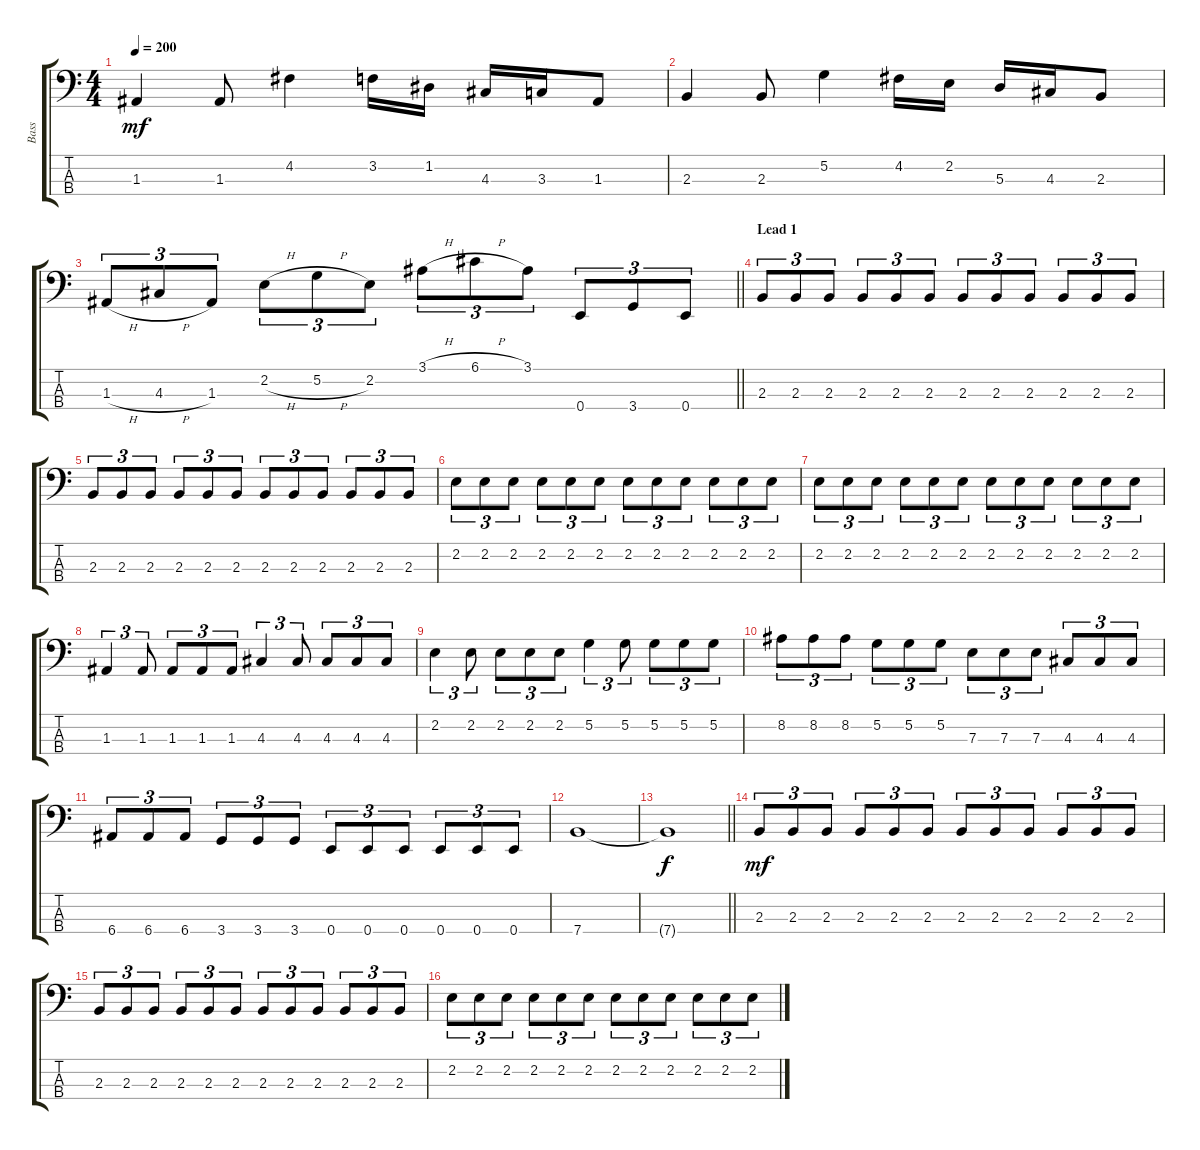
\track ("Bass" "Bass") {instrument electricbassfinger}
\staff {score tabs}
\tuning (G2 D2 A1 E1) {hide}
\ts (4 4)
\tempo 200
\clef f4
\ks c
1.3.4{dy mf} 1.3.8 4.2.4 3.2.16 1.2.16 4.3.16 3.3.16 1.3.8 |
2.3.4 2.3.8 5.2.4 4.2.16 2.2.16 5.3.16 4.3.16 2.3.8 |
\barLineRight lightlight
1.3{h}.8{tu (3 2)} 4.3{h}.8{tu (3 2)} 1.3.8{tu (3 2)} 2.2{h}.8{tu (3 2)} 5.2{h}.8{tu (3 2)} 2.2.8{tu (3 2)} 3.1{h}.8{tu (3 2)} 6.1{h}.8{tu (3 2)} 3.1.8{tu (3 2)} 0.4.8{tu (3 2)} 3.4.8{tu (3 2)} 0.4.8{tu (3 2)} |
\section ("" "Lead 1")
2.3.8{tu (3 2)} 2.3.8{tu (3 2)} 2.3.8{tu (3 2)} 2.3.8{tu (3 2)} 2.3.8{tu (3 2)} 2.3.8{tu (3 2)} 2.3.8{tu (3 2)} 2.3.8{tu (3 2)} 2.3.8{tu (3 2)} 2.3.8{tu (3 2)} 2.3.8{tu (3 2)} 2.3.8{tu (3 2)} |
2.3.8{tu (3 2)} 2.3.8{tu (3 2)} 2.3.8{tu (3 2)} 2.3.8{tu (3 2)} 2.3.8{tu (3 2)} 2.3.8{tu (3 2)} 2.3.8{tu (3 2)} 2.3.8{tu (3 2)} 2.3.8{tu (3 2)} 2.3.8{tu (3 2)} 2.3.8{tu (3 2)} 2.3.8{tu (3 2)} |
2.2.8{tu (3 2)} 2.2.8{tu (3 2)} 2.2.8{tu (3 2)} 2.2.8{tu (3 2)} 2.2.8{tu (3 2)} 2.2.8{tu (3 2)} 2.2.8{tu (3 2)} 2.2.8{tu (3 2)} 2.2.8{tu (3 2)} 2.2.8{tu (3 2)} 2.2.8{tu (3 2)} 2.2.8{tu (3 2)} |
2.2.8{tu (3 2)} 2.2.8{tu (3 2)} 2.2.8{tu (3 2)} 2.2.8{tu (3 2)} 2.2.8{tu (3 2)} 2.2.8{tu (3 2)} 2.2.8{tu (3 2)} 2.2.8{tu (3 2)} 2.2.8{tu (3 2)} 2.2.8{tu (3 2)} 2.2.8{tu (3 2)} 2.2.8{tu (3 2)} |
1.3.4{tu (3 2)} 1.3.8{tu (3 2)} 1.3.8{tu (3 2)} 1.3.8{tu (3 2)} 1.3.8{tu (3 2)} 4.3.4{tu (3 2)} 4.3.8{tu (3 2)} 4.3.8{tu (3 2)} 4.3.8{tu (3 2)} 4.3.8{tu (3 2)} |
2.2.4{tu (3 2)} 2.2.8{tu (3 2)} 2.2.8{tu (3 2)} 2.2.8{tu (3 2)} 2.2.8{tu (3 2)} 5.2.4{tu (3 2)} 5.2.8{tu (3 2)} 5.2.8{tu (3 2)} 5.2.8{tu (3 2)} 5.2.8{tu (3 2)} |
8.2.8{tu (3 2)} 8.2.8{tu (3 2)} 8.2.8{tu (3 2)} 5.2.8{tu (3 2)} 5.2.8{tu (3 2)} 5.2.8{tu (3 2)} 7.3.8{tu (3 2)} 7.3.8{tu (3 2)} 7.3.8{tu (3 2)} 4.3.8{tu (3 2)} 4.3.8{tu (3 2)} 4.3.8{tu (3 2)} |
6.4.8{tu (3 2)} 6.4.8{tu (3 2)} 6.4.8{tu (3 2)} 3.4.8{tu (3 2)} 3.4.8{tu (3 2)} 3.4.8{tu (3 2)} 0.4.8{tu (3 2)} 0.4.8{tu (3 2)} 0.4.8{tu (3 2)} 0.4.8{tu (3 2)} 0.4.8{tu (3 2)} 0.4.8{tu (3 2)} |
7.4.1 |
\barLineRight lightlight
7.4{t}.1{dy f} |
2.3.8{tu (3 2) dy mf} 2.3.8{tu (3 2)} 2.3.8{tu (3 2)} 2.3.8{tu (3 2)} 2.3.8{tu (3 2)} 2.3.8{tu (3 2)} 2.3.8{tu (3 2)} 2.3.8{tu (3 2)} 2.3.8{tu (3 2)} 2.3.8{tu (3 2)} 2.3.8{tu (3 2)} 2.3.8{tu (3 2)} |
2.3.8{tu (3 2)} 2.3.8{tu (3 2)} 2.3.8{tu (3 2)} 2.3.8{tu (3 2)} 2.3.8{tu (3 2)} 2.3.8{tu (3 2)} 2.3.8{tu (3 2)} 2.3.8{tu (3 2)} 2.3.8{tu (3 2)} 2.3.8{tu (3 2)} 2.3.8{tu (3 2)} 2.3.8{tu (3 2)} |
2.2.8{tu (3 2)} 2.2.8{tu (3 2)} 2.2.8{tu (3 2)} 2.2.8{tu (3 2)} 2.2.8{tu (3 2)} 2.2.8{tu (3 2)} 2.2.8{tu (3 2)} 2.2.8{tu (3 2)} 2.2.8{tu (3 2)} 2.2.8{tu (3 2)} 2.2.8{tu (3 2)} 2.2.8{tu (3 2)}
